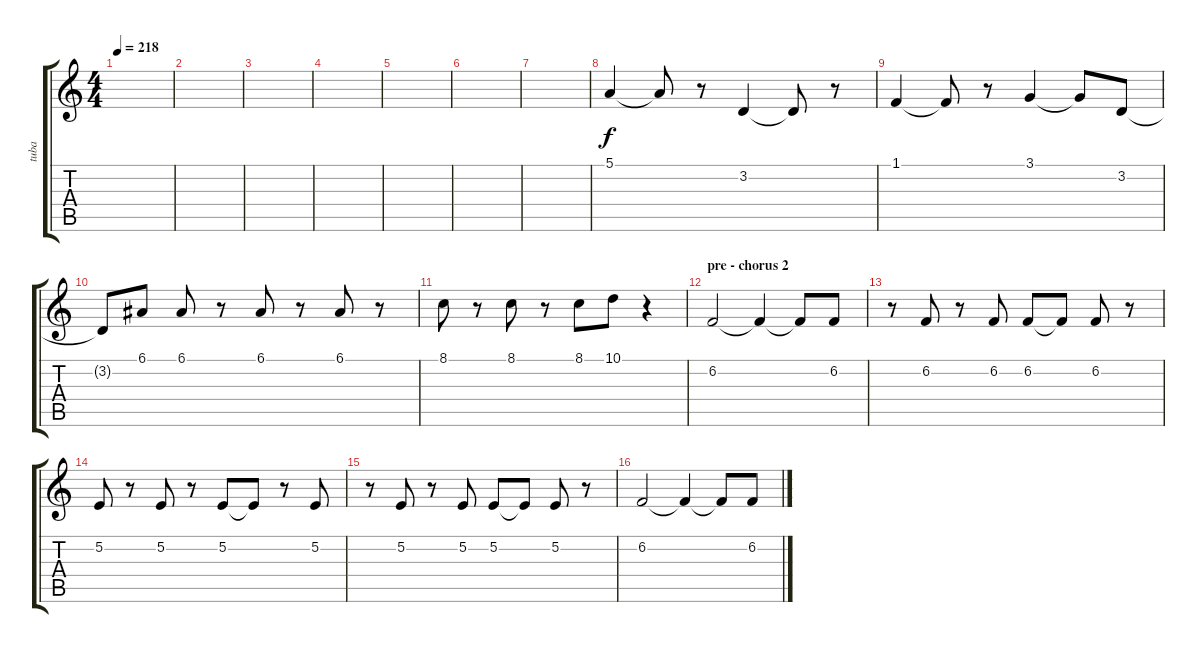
\track ("tuba" "tuba") {instrument tuba}
\staff {score tabs}
\tuning (E4 B3 G3 D3 A2 E2) {hide}
\ts (4 4)
\tempo 218
\clef g2
\ks c
|
|
|
|
|
|
|
5.1.4{balance 4} 5.1{t}.8 r.8 3.2.4 3.2{t}.8 r.8 |
1.1.4 1.1{t}.8 r.8 3.1.4 3.1{t}.8 3.2.8 |
3.2{t}.8 6.1.8{balance 12} 6.1.8 r.8 6.1.8 r.8 6.1.8 r.8 |
8.1.8 r.8 8.1.8 r.8 8.1.8 10.1.8 r.4 |
\section ("" "pre - chorus 2")
6.2.2{balance 8} 6.2{t}.4 6.2{t}.8 6.2.8 |
r.8 6.2.8 r.8 6.2.8 6.2.8 6.2{t}.8 6.2.8 r.8 |
5.2.8 r.8 5.2.8 r.8 5.2.8 5.2{t}.8 r.8 5.2.8 |
r.8 5.2.8 r.8 5.2.8 5.2.8 5.2{t}.8 5.2.8 r.8 |
6.2.2 6.2{t}.4 6.2{t}.8 6.2.8
